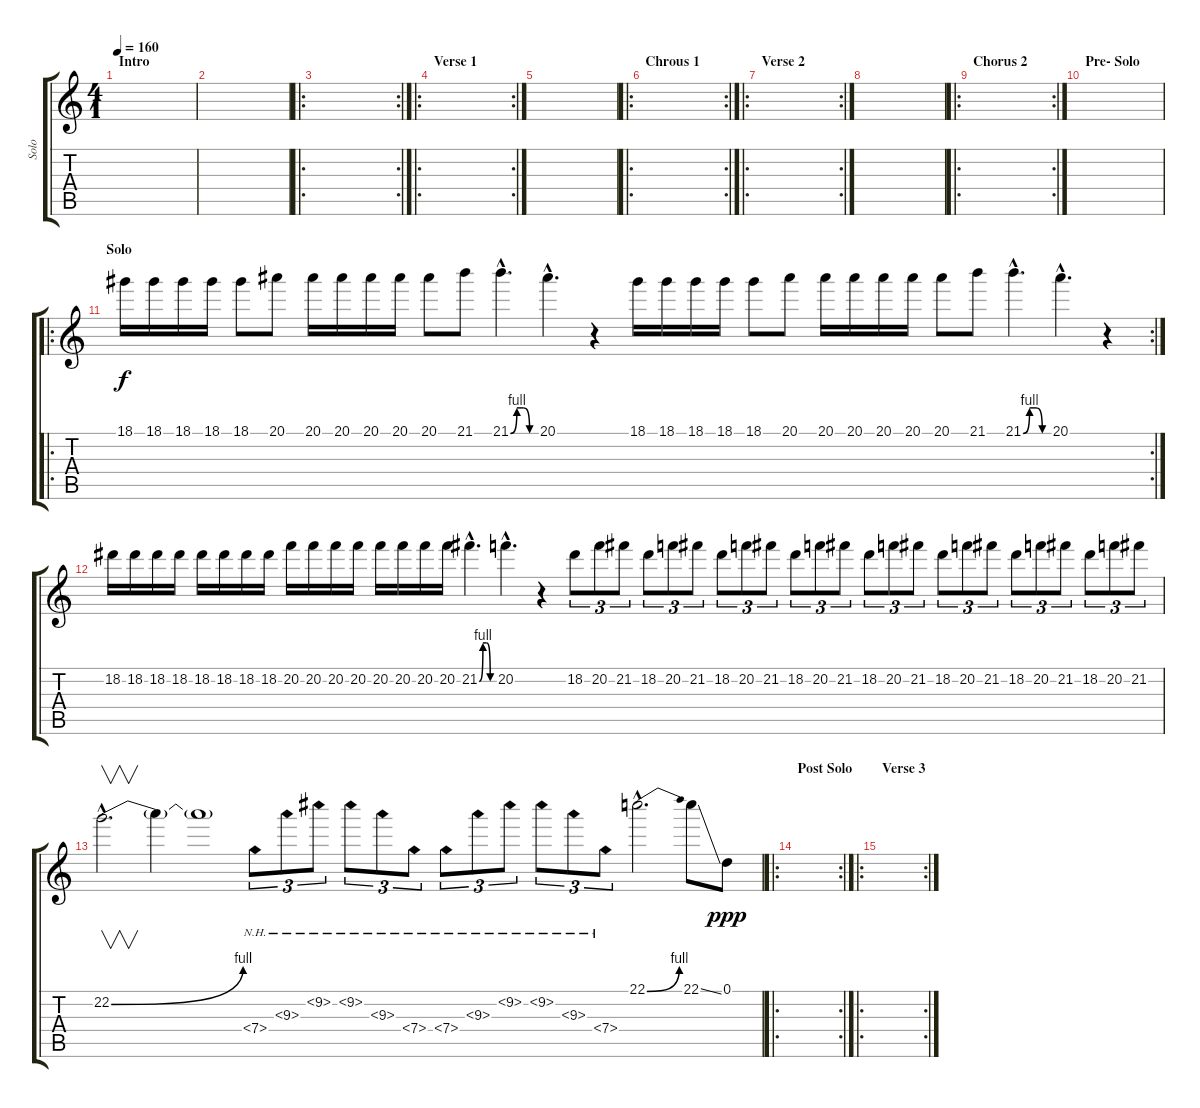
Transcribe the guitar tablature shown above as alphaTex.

\track ("Solo" "Solo") {instrument overdrivenguitar}
\staff {score tabs}
\tuning (D4 A3 F3 C3 G2 D2) {hide}
\ts (4 1)
\section ("" "Intro")
\tempo 160
\clef g2
\ks c
|
|
\ro
\rc 2
|
\ro
\rc 2
\section ("" "Verse 1")
|
|
\ro
\rc 2
\section ("" "Chrous 1")
|
\ro
\rc 2
\section ("" "Verse 2")
|
|
\ro
\rc 2
\section ("" "Chorus 2")
|
\section ("" "Pre- Solo")
|
\ro
\rc 2
\section ("" "Solo")
18.1.16 18.1.16 18.1.16 18.1.16 18.1.8 20.1.8 20.1.16 20.1.16 20.1.16 20.1.16 20.1.8 21.1.8 21.1{be (custom 0 0 15 4 30 4 45 0 60 0) hac}.4{d} 20.1{hac}.4{d} r.4 18.1.16 18.1.16 18.1.16 18.1.16 18.1.8 20.1.8 20.1.16 20.1.16 20.1.16 20.1.16 20.1.8 21.1.8 21.1{be (custom 0 0 15 4 30 4 45 0 60 0) hac}.4{d} 20.1{hac}.4{d} r.4 |
18.2.16 18.2.16 18.2.16 18.2.16 18.2.16 18.2.16 18.2.16 18.2.16 20.2.16 20.2.16 20.2.16 20.2.16 20.2.16 20.2.16 20.2.16 20.2.16 21.2{be (custom 0 0 15 4 30 4 45 0 60 0) hac}.4{d} 20.2{hac}.4{d} r.4 18.2.8{tu (3 2)} 20.2.8{tu (3 2)} 21.2.8{tu (3 2)} 18.2.8{tu (3 2)} 20.2.8{tu (3 2)} 21.2.8{tu (3 2)} 18.2.8{tu (3 2)} 20.2.8{tu (3 2)} 21.2.8{tu (3 2)} 18.2.8{tu (3 2)} 20.2.8{tu (3 2)} 21.2.8{tu (3 2)} 18.2.8{tu (3 2)} 20.2.8{tu (3 2)} 21.2.8{tu (3 2)} 18.2.8{tu (3 2)} 20.2.8{tu (3 2)} 21.2.8{tu (3 2)} 18.2.8{tu (3 2)} 20.2.8{tu (3 2)} 21.2.8{tu (3 2)} 18.2.8{tu (3 2)} 20.2.8{tu (3 2)} 21.2.8{tu (3 2)} |
22.2{be (bend 0 0 60 4) hac}.2{v d} 22.2{t}.4 22.2{t}.1 7.4{nh}.8{tu (3 2)} 9.3{nh}.8{tu (3 2)} 9.2{nh}.8{tu (3 2)} 9.2{nh}.8{tu (3 2)} 9.3{nh}.8{tu (3 2)} 7.4{nh}.8{tu (3 2)} 7.4{nh}.8{tu (3 2)} 9.3{nh}.8{tu (3 2)} 9.2{nh}.8{tu (3 2)} 9.2{nh}.8{tu (3 2)} 9.3{nh}.8{tu (3 2)} 7.4{nh}.8{tu (3 2)} 22.1{be (bend 0 0 60 4) hac}.2{d} 22.1{ss}.8 0.1.8{dy ppp} |
\ro
\rc 2
\section ("" "Post Solo")
|
\ro
\rc 2
\section ("" "Verse 3")
